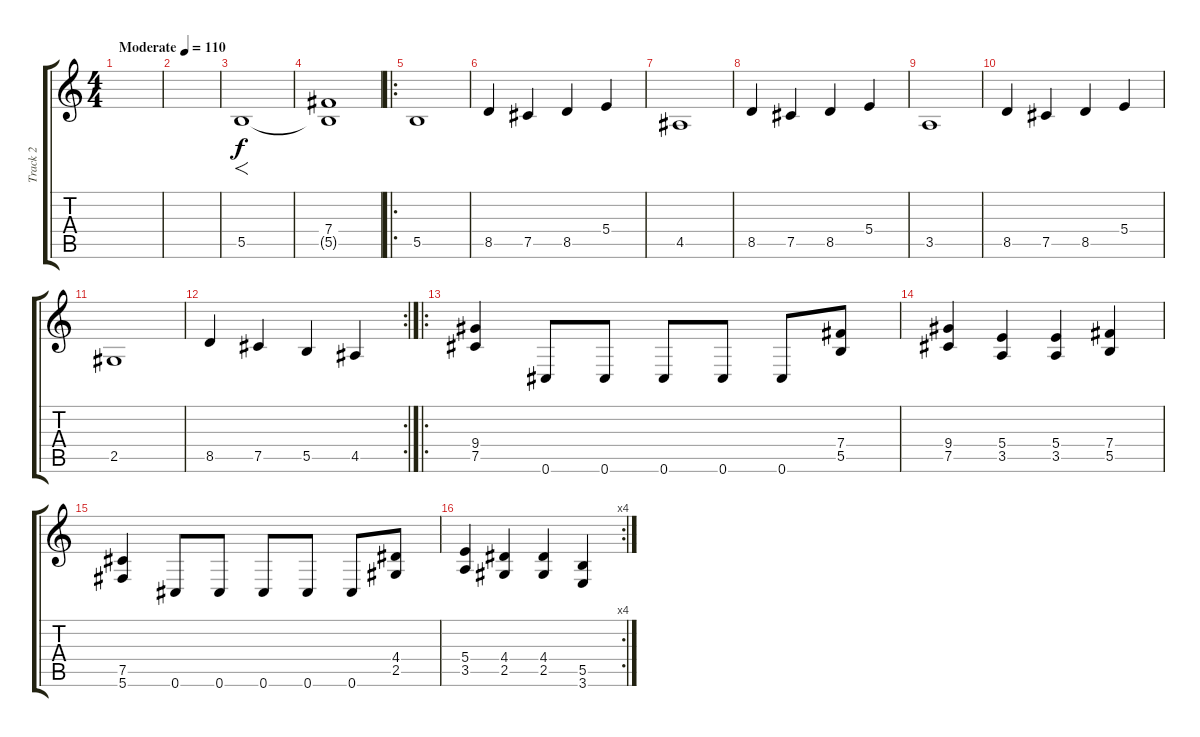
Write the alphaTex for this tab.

\track ("Track 2" "Track 2") {instrument overdrivenguitar}
\staff {score tabs}
\tuning (Db4 Ab3 E3 B2 Gb2 Db2) {hide}
\ts (4 4)
\tempo (110 "Moderate")
\clef g2
\ks c
|
|
5.5.1{f} |
(7.4 5.5{t}).1 |
\ro
5.5.1{volume 13} |
8.5.4 7.5.4 8.5.4 5.4.4 |
4.5.1 |
8.5.4 7.5.4 8.5.4 5.4.4 |
3.5.1 |
8.5.4 7.5.4 8.5.4 5.4.4 |
2.5.1 |
\rc 2
8.5.4 7.5.4 5.5.4 4.5.4 |
\ro
(9.4 7.5).4 0.6.8 0.6.8 0.6.8 0.6.8 0.6.8 (7.4 5.5).8 |
(9.4 7.5).4 (5.4 3.5).4 (5.4 3.5).4 (7.4 5.5).4 |
(7.5 5.6).4 0.6.8 0.6.8 0.6.8 0.6.8 0.6.8 (4.4 2.5).8 |
\rc 4
(5.4 3.5).4 (4.4 2.5).4 (4.4 2.5).4 (5.5 3.6).4
